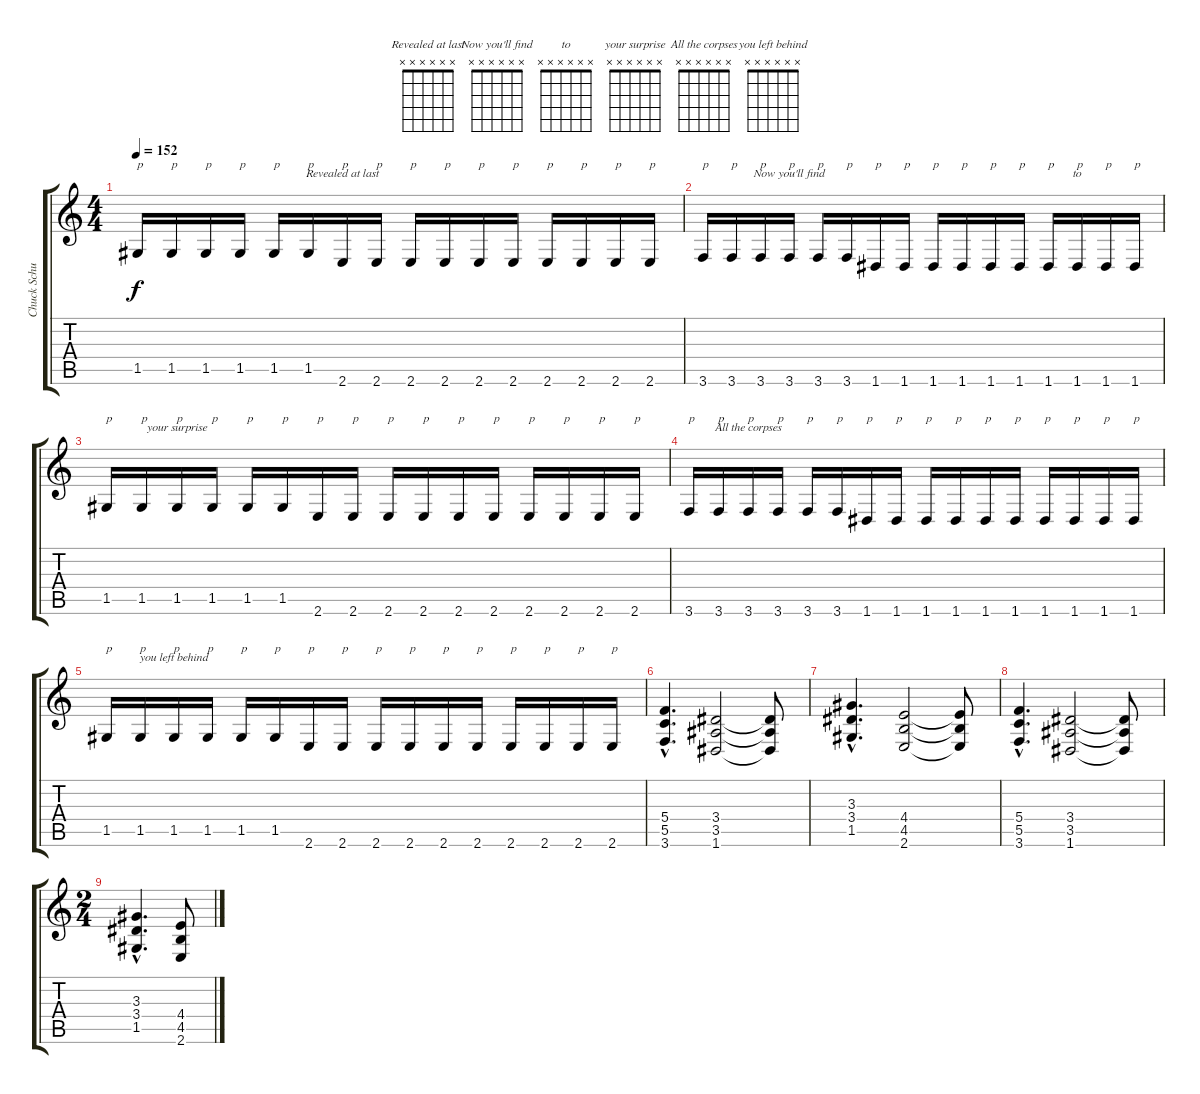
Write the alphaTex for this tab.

\track ("Chuck Schuldiner" "Chuck Schu") {instrument distortionguitar}
\staff {score tabs}
\tuning (D4 A3 F3 C3 G2 D2) {hide}
\chord ("Revealed at last" x x x x x x)
\chord ("Now you'll find" x x x x x x)
\chord ("to" x x x x x x)
\chord ("your surprise" x x x x x x)
\chord ("All the corpses" x x x x x x)
\chord ("you left behind" x x x x x x)
\ts (4 4)
\tempo 152
\clef g2
\ks c
1.5.16{txt "p" dy f} 1.5.16{txt "p"} 1.5.16{txt "p"} 1.5.16{txt "p"} 1.5.16{txt "p"} 1.5.16{txt "p"} 2.6.16{ch "Revealed at last" txt "p"} 2.6.16{txt "p"} 2.6.16{txt "p"} 2.6.16{txt "p"} 2.6.16{txt "p"} 2.6.16{txt "p"} 2.6.16{txt "p"} 2.6.16{txt "p"} 2.6.16{txt "p"} 2.6.16{txt "p"} |
3.6.16{txt "p"} 3.6.16{txt "p"} 3.6.16{txt "p"} 3.6.16{ch "Now you'll find" txt "p"} 3.6.16{txt "p"} 3.6.16{txt "p"} 1.6.16{txt "p"} 1.6.16{txt "p"} 1.6.16{txt "p"} 1.6.16{txt "p"} 1.6.16{txt "p"} 1.6.16{txt "p"} 1.6.16{txt "p"} 1.6.16{ch "to" txt "p"} 1.6.16{txt "p"} 1.6.16{txt "p"} |
1.5.16{txt "p"} 1.5.16{txt "p"} 1.5.16{ch "your surprise" txt "p"} 1.5.16{txt "p"} 1.5.16{txt "p"} 1.5.16{txt "p"} 2.6.16{txt "p"} 2.6.16{txt "p"} 2.6.16{txt "p"} 2.6.16{txt "p"} 2.6.16{txt "p"} 2.6.16{txt "p"} 2.6.16{txt "p"} 2.6.16{txt "p"} 2.6.16{txt "p"} 2.6.16{txt "p"} |
3.6.16{txt "p"} 3.6.16{txt "p"} 3.6.16{ch "All the corpses" txt "p"} 3.6.16{txt "p"} 3.6.16{txt "p"} 3.6.16{txt "p"} 1.6.16{txt "p"} 1.6.16{txt "p"} 1.6.16{txt "p"} 1.6.16{txt "p"} 1.6.16{txt "p"} 1.6.16{txt "p"} 1.6.16{txt "p"} 1.6.16{txt "p"} 1.6.16{txt "p"} 1.6.16{txt "p"} |
1.5.16{txt "p"} 1.5.16{txt "p"} 1.5.16{ch "you left behind" txt "p"} 1.5.16{txt "p"} 1.5.16{txt "p"} 1.5.16{txt "p"} 2.6.16{txt "p"} 2.6.16{txt "p"} 2.6.16{txt "p"} 2.6.16{txt "p"} 2.6.16{txt "p"} 2.6.16{txt "p"} 2.6.16{txt "p"} 2.6.16{txt "p"} 2.6.16{txt "p"} 2.6.16{txt "p"} |
(5.4{hac} 5.5{hac} 3.6{hac}).4{d} (3.4 3.5 1.6).2 (3.4{t} 3.5{t} 1.6{t}).8 |
(3.3{hac} 3.4{hac} 1.5{hac}).4{d} (4.4 4.5 2.6).2 (4.4{t} 4.5{t} 2.6{t}).8 |
(5.4{hac} 5.5{hac} 3.6{hac}).4{d} (3.4 3.5 1.6).2 (3.4{t} 3.5{t} 1.6{t}).8 |
\ts (2 4)
(3.3{hac} 3.4{hac} 1.5{hac}).4{d} (4.4 4.5 2.6).8
